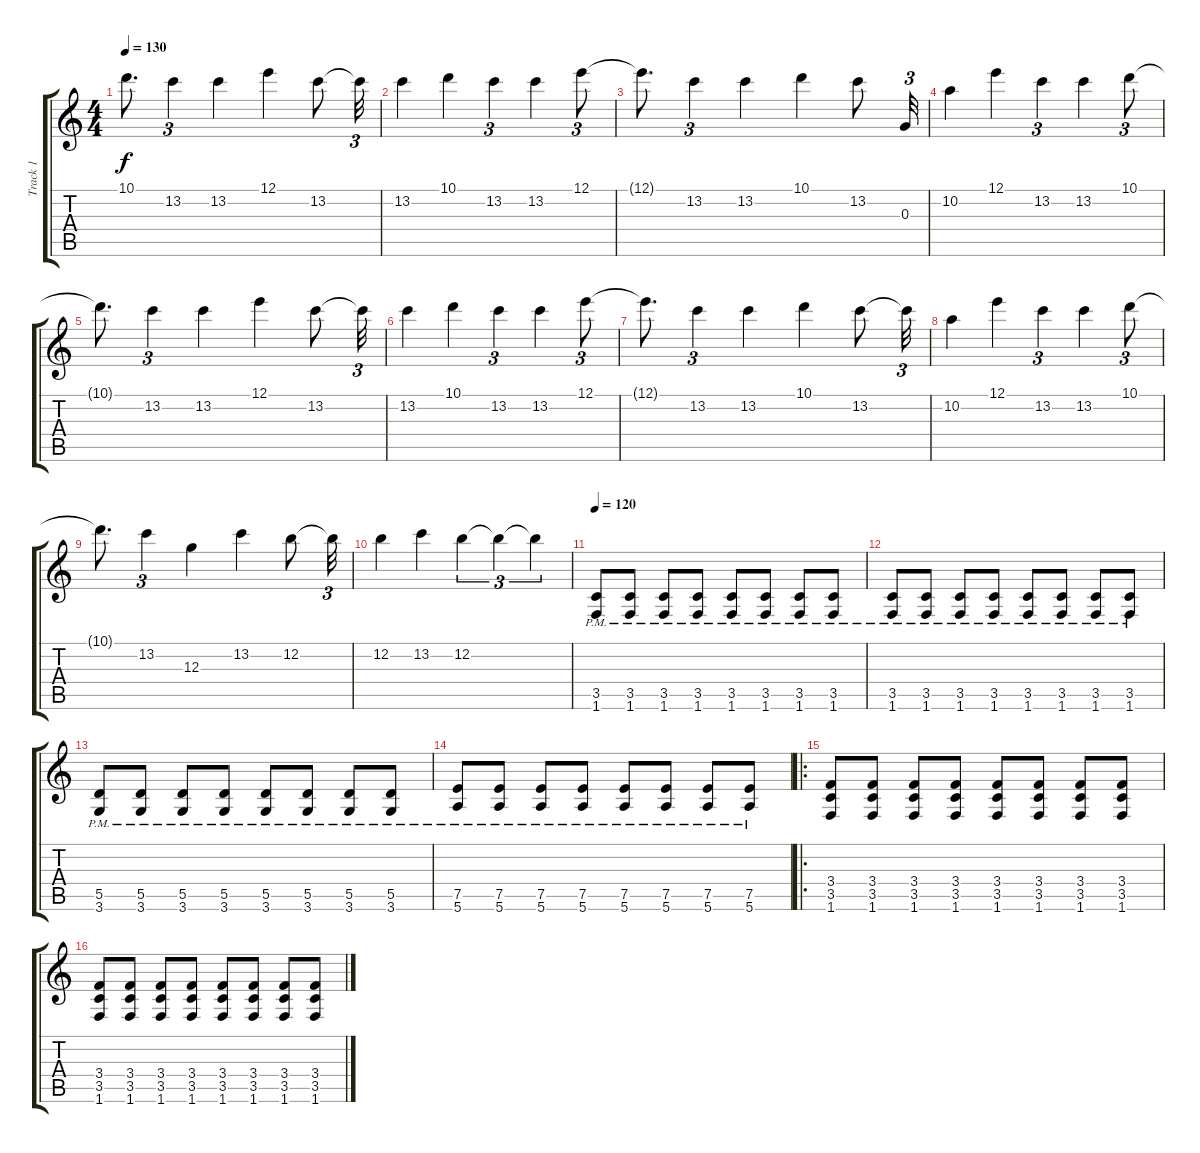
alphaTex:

\track ("Track 1" "Track 1") {instrument electricguitarjazz}
\staff {score tabs}
\tuning (E4 B3 G3 D3 A2 E2) {hide}
\ts (4 4)
\tempo 130
\clef g2
\ks c
10.1{t}.8{d dy f} 13.2.4{tu (3 2)} 13.2.4 12.1.4 13.2.8 13.2{t}.32{tu (3 2)} |
13.2.4 10.1.4 13.2.4{tu (3 2)} 13.2.4 12.1.8{tu (3 2)} |
12.1{t}.8{d} 13.2.4{tu (3 2)} 13.2.4 10.1.4 13.2.8 0.3.32{tu (3 2)} |
10.2.4 12.1.4 13.2.4{tu (3 2)} 13.2.4 10.1.8{tu (3 2)} |
10.1{t}.8{d} 13.2.4{tu (3 2)} 13.2.4 12.1.4 13.2.8 13.2{t}.32{tu (3 2)} |
13.2.4 10.1.4 13.2.4{tu (3 2)} 13.2.4 12.1.8{tu (3 2)} |
12.1{t}.8{d} 13.2.4{tu (3 2)} 13.2.4 10.1.4 13.2.8 13.2{t}.32{tu (3 2)} |
10.2.4 12.1.4 13.2.4{tu (3 2)} 13.2.4 10.1.8{tu (3 2)} |
10.1{t}.8{d} 13.2.4{tu (3 2)} 12.3.4 13.2.4 12.2.8 12.2{t}.32{tu (3 2)} |
12.2.4 13.2.4 12.2.4{tu (3 2)} 12.2{t}.4{tu (3 2)} 12.2{t}.4{tu (3 2)} |
\tempo 120
(3.5{pm} 1.6{pm}).8 (3.5{pm} 1.6{pm}).8 (3.5{pm} 1.6{pm}).8 (3.5{pm} 1.6{pm}).8 (3.5{pm} 1.6{pm}).8 (3.5{pm} 1.6{pm}).8 (3.5{pm} 1.6{pm}).8 (3.5{pm} 1.6{pm}).8 |
(3.5{pm} 1.6{pm}).8 (3.5{pm} 1.6{pm}).8 (3.5{pm} 1.6{pm}).8 (3.5{pm} 1.6{pm}).8 (3.5{pm} 1.6{pm}).8 (3.5{pm} 1.6{pm}).8 (3.5{pm} 1.6{pm}).8 (3.5{pm} 1.6{pm}).8 |
(5.5{pm} 3.6{pm}).8 (5.5{pm} 3.6{pm}).8 (5.5{pm} 3.6{pm}).8 (5.5{pm} 3.6{pm}).8 (5.5{pm} 3.6{pm}).8 (5.5{pm} 3.6{pm}).8 (5.5{pm} 3.6{pm}).8 (5.5{pm} 3.6{pm}).8 |
(7.5{pm} 5.6{pm}).8 (7.5{pm} 5.6{pm}).8 (7.5{pm} 5.6{pm}).8 (7.5{pm} 5.6{pm}).8 (7.5{pm} 5.6{pm}).8 (7.5{pm} 5.6{pm}).8 (7.5{pm} 5.6{pm}).8 (7.5{pm} 5.6{pm}).8 |
\ro
(3.4 3.5 1.6).8 (3.4 3.5 1.6).8 (3.4 3.5 1.6).8 (3.4 3.5 1.6).8 (3.4 3.5 1.6).8 (3.4 3.5 1.6).8 (3.4 3.5 1.6).8 (3.4 3.5 1.6).8 |
(3.4 3.5 1.6).8 (3.4 3.5 1.6).8 (3.4 3.5 1.6).8 (3.4 3.5 1.6).8 (3.4 3.5 1.6).8 (3.4 3.5 1.6).8 (3.4 3.5 1.6).8 (3.4 3.5 1.6).8
